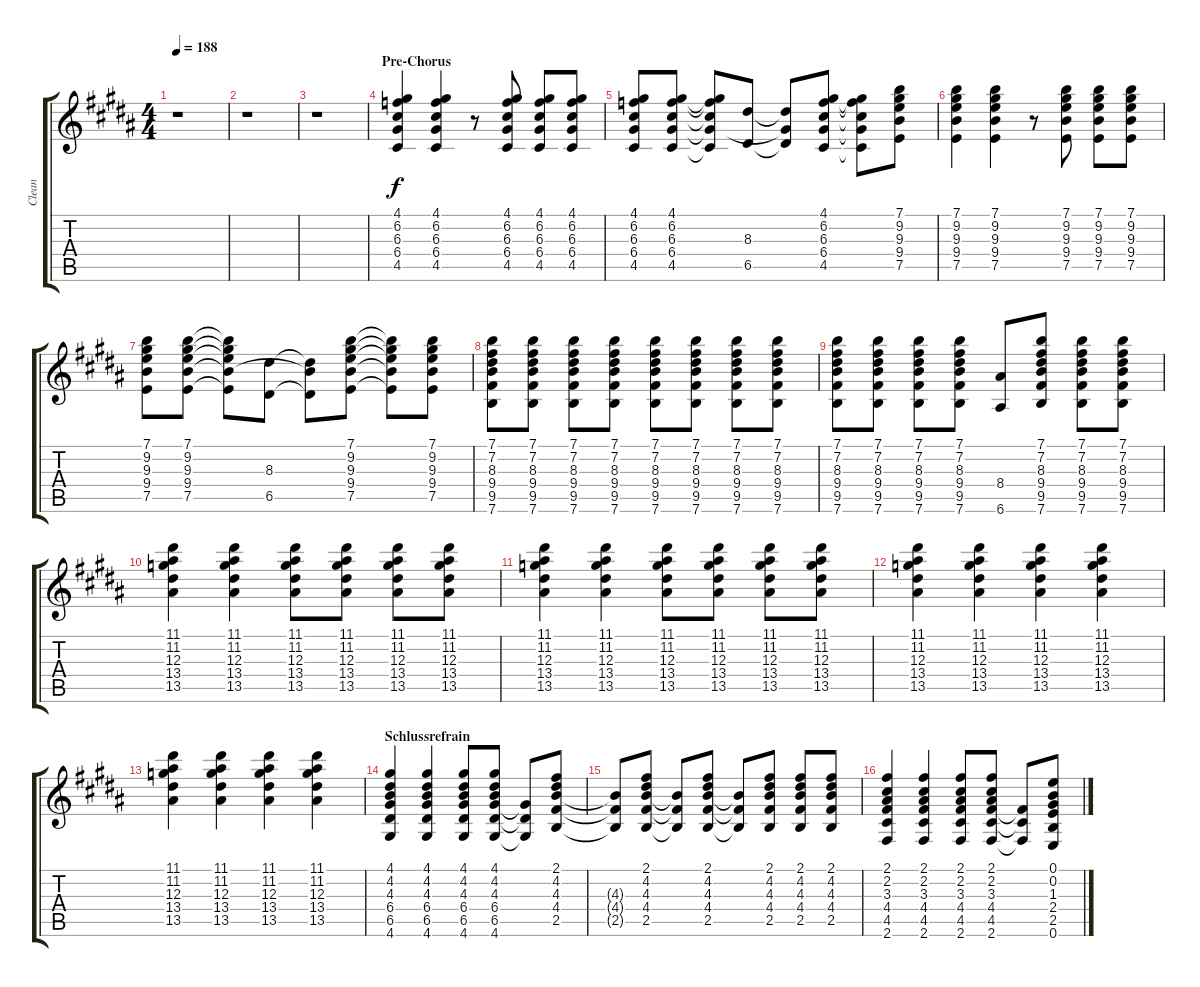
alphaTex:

\track ("Clean" "Clean") {instrument electricguitarclean}
\staff {score tabs}
\tuning (E4 B3 G3 D3 A2 E2) {hide}
\ts (4 4)
\tempo 188
\clef g2
\ks b
r.1{dy f} |
r.1 |
r.1 |
\section ("" "Pre-Chorus")
(4.1 6.2 6.3 6.4 4.5).4{volume 8} (4.1 6.2 6.3 6.4 4.5).4 r.8 (4.1 6.2 6.3 6.4 4.5).8 (4.1 6.2 6.3 6.4 4.5).8 (4.1 6.2 6.3 6.4 4.5).8 |
(4.1 6.2 6.3 6.4 4.5).8 (4.1 6.2 6.3 6.4 4.5).8 (4.1{t} 6.2{t} 6.3{t} 6.4{t} 4.5{t}).8 (8.3 6.5).8 (8.3{t} 6.4{t} 6.5{t}).8 (4.1 6.2 6.3 6.4 4.5).8 (4.1{t} 6.2{t} 6.3{t} 6.4{t} 4.5{t}).8 (7.1 9.2 9.3 9.4 7.5).8 |
(7.1 9.2 9.3 9.4 7.5).4{volume 8} (7.1 9.2 9.3 9.4 7.5).4 r.8 (7.1 9.2 9.3 9.4 7.5).8 (7.1 9.2 9.3 9.4 7.5).8 (7.1 9.2 9.3 9.4 7.5).8 |
(7.1 9.2 9.3 9.4 7.5).8 (7.1 9.2 9.3 9.4 7.5).8 (7.1{t} 9.2{t} 9.3{t} 9.4{t} 7.5{t}).8 (8.3 6.5).8 (8.3{t} 9.4{t} 6.5{t}).8 (7.1 9.2 9.3 9.4 7.5).8 (7.1{t} 9.2{t} 9.3{t} 9.4{t} 7.5{t}).8 (7.1 9.2 9.3 9.4 7.5).8 |
(7.1 7.2 8.3 9.4 9.5 7.6).8 (7.1 7.2 8.3 9.4 9.5 7.6).8 (7.1 7.2 8.3 9.4 9.5 7.6).8 (7.1 7.2 8.3 9.4 9.5 7.6).8 (7.1 7.2 8.3 9.4 9.5 7.6).8 (7.1 7.2 8.3 9.4 9.5 7.6).8 (7.1 7.2 8.3 9.4 9.5 7.6).8 (7.1 7.2 8.3 9.4 9.5 7.6).8 |
(7.1 7.2 8.3 9.4 9.5 7.6).8 (7.1 7.2 8.3 9.4 9.5 7.6).8 (7.1 7.2 8.3 9.4 9.5 7.6).8 (7.1 7.2 8.3 9.4 9.5 7.6).8 (8.4 6.6).8 (7.1 7.2 8.3 9.4 9.5 7.6).8 (7.1 7.2 8.3 9.4 9.5 7.6).8 (7.1 7.2 8.3 9.4 9.5 7.6).8 |
(11.1 11.2 12.3 13.4 13.5).4 (11.1 11.2 12.3 13.4 13.5).4 (11.1 11.2 12.3 13.4 13.5).8 (11.1 11.2 12.3 13.4 13.5).8 (11.1 11.2 12.3 13.4 13.5).8 (11.1 11.2 12.3 13.4 13.5).8 |
(11.1 11.2 12.3 13.4 13.5).4 (11.1 11.2 12.3 13.4 13.5).4 (11.1 11.2 12.3 13.4 13.5).8 (11.1 11.2 12.3 13.4 13.5).8 (11.1 11.2 12.3 13.4 13.5).8 (11.1 11.2 12.3 13.4 13.5).8 |
(11.1 11.2 12.3 13.4 13.5).4 (11.1 11.2 12.3 13.4 13.5).4 (11.1 11.2 12.3 13.4 13.5).4 (11.1 11.2 12.3 13.4 13.5).4 |
(11.1 11.2 12.3 13.4 13.5).4 (11.1 11.2 12.3 13.4 13.5).4 (11.1 11.2 12.3 13.4 13.5).4 (11.1 11.2 12.3 13.4 13.5).4 |
\section ("" "Schlussrefrain")
(4.1 4.2 4.3 6.4 6.5 4.6).4 (4.1 4.2 4.3 6.4 6.5 4.6).4 (4.1 4.2 4.3 6.4 6.5 4.6).8 (4.1 4.2 4.3 6.4 6.5 4.6).8 (6.4{t} 6.5{t} 4.6{t}).8 (2.1 4.2 4.3 4.4 2.5).8 |
(4.3{t} 4.4{t} 2.5{t}).8 (2.1 4.2 4.3 4.4 2.5).8 (4.3{t} 4.4{t} 2.5{t}).8 (2.1 4.2 4.3 4.4 2.5).8 (4.3{t} 4.4{t} 2.5{t}).8 (2.1 4.2 4.3 4.4 2.5).8 (2.1 4.2 4.3 4.4 2.5).8 (2.1 4.2 4.3 4.4 2.5).8 |
(2.1 2.2 3.3 4.4 4.5 2.6).4 (2.1 2.2 3.3 4.4 4.5 2.6).4 (2.1 2.2 3.3 4.4 4.5 2.6).8 (2.1 2.2 3.3 4.4 4.5 2.6).8 (4.4{t} 4.5{t} 2.6{t}).8 (0.1 0.2 1.3 2.4 2.5 0.6).8
